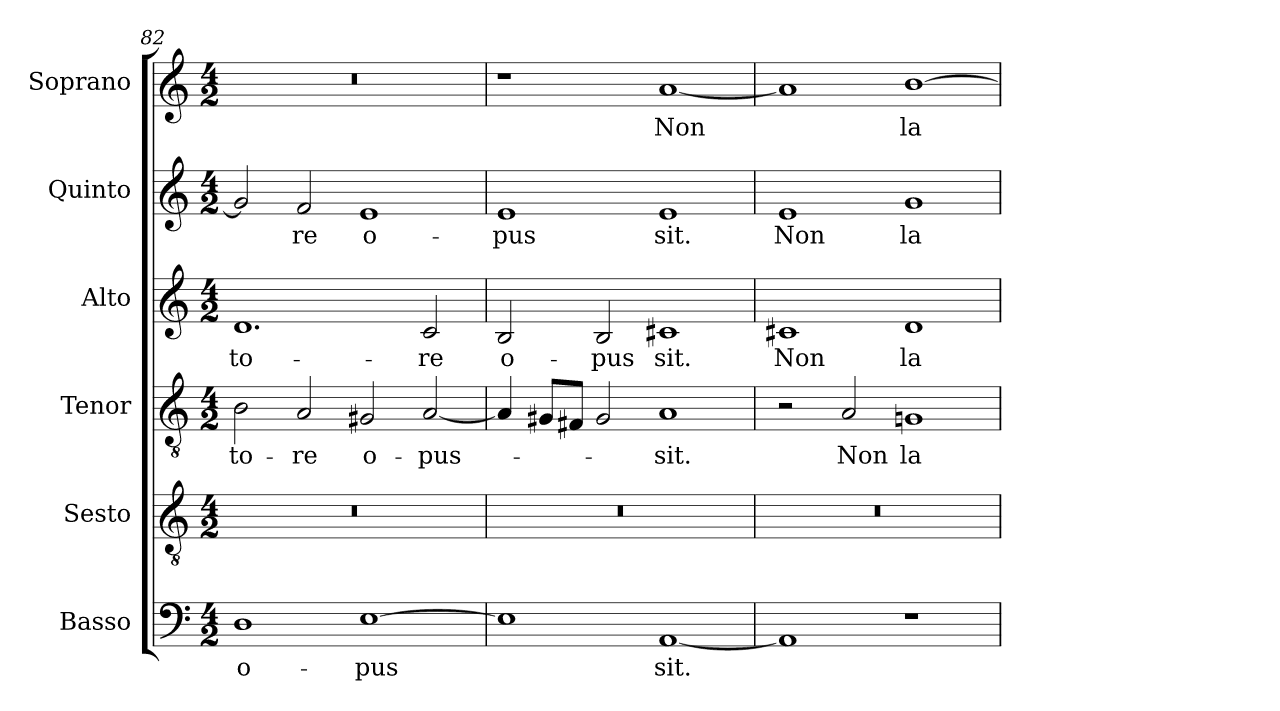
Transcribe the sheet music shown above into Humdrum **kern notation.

**kern	**text	**kern	**kern	**text	**kern	**text	**kern	**text	**kern	**text
*part6	*part6	*part5	*part4	*part4	*part3	*part3	*part2	*part2	*part1	*part1
*staff6	*staff6	*staff5	*staff4	*staff4	*staff3	*staff3	*staff2	*staff2	*staff1	*staff1
*I"Basso	*	*I"Sesto	*I"Tenor	*	*I"Alto	*	*I"Quinto	*	*I"Soprano	*
*I'B.	*	*I'Ss.	*I'T.	*	*I'A.	*	*I'Q.	*	*I'S.	*
*clefF4	*	*clefGv2	*clefGv2	*	*clefG2	*	*clefG2	*	*clefG2	*
*	*	*ITrd7c12	*ITrd7c12	*	*	*	*	*	*	*
*k[]	*	*k[]	*k[]	*	*k[]	*	*k[]	*	*k[]	*
*C:	*	*C:	*C:	*	*C:	*	*C:	*	*C:	*
*M4/2	*	*M4/2	*M4/2	*	*M4/2	*	*M4/2	*	*M4/2	*
=82	=82	=82	=82	=82	=82	=82	=82	=82	=82	=82
!	!LO:LY:b:color=#000000	!LO:N:vis=1	!	!	!	!	!	!	!	!
!	!	!	!	!LO:LY:b:color=#000000	!	!	!	!	!	!
!	!	!	!	!	!	!LO:LY:b:color=#000000	!	!	!LO:N:vis=1	!
1Di	o-	0r	2BBi\	-to-	1.di	-to-	2gi/]	.	0r	.
!	!	!	!	!LO:LY:b:color=#000000	!	!	!	!	!	!
!	!	!	!	!	!	!	!	!LO:LY:b:color=#000000	!	!
.	.	.	2AAi/	-re	.	.	2fi/	-re	.	.
!	!LO:LY:b:color=#000000	!	!	!	!	!	!	!	!	!
!	!	!	!	!LO:LY:b:color=#000000	!	!	!	!	!	!
!	!	!	!	!	!	!	!	!LO:LY:b:color=#000000	!	!
[1Ei	-pus	.	2GG#Xi/	o-	.	.	1ei	o-	.	.
!	!	!	!	!LO:LY:b:color=#000000	!	!	!	!	!	!
!	!	!	!	!	!	!LO:LY:b:color=#000000	!	!	!	!
.	.	.	[2AAi/	-pus-	2ci/	-re	.	.	.	.
=83	=83	=83	=83	=83	=83	=83	=83	=83	=83	=83
!	!	!LO:N:vis=1	!	!	!	!	!	!	!	!
!	!	!	!	!	!	!LO:LY:b:color=#000000	!	!	!	!
!	!	!	!	!	!	!	!	!LO:LY:b:color=#000000	!	!
1Ei]	.	0r	4AAi/]	.	2Bi/	o-	1ei	-pus	1r	.
.	.	.	8GG#Xi/L	.	.	.	.	.	.	.
.	.	.	8FF#Xi/J	.	.	.	.	.	.	.
!	!	!	!	!	!	!LO:LY:b:color=#000000	!	!	!	!
.	.	.	2GG#i/	.	2Bi/	-pus	.	.	.	.
!	!LO:LY:b:color=#000000	!	!	!	!	!	!	!	!	!
!	!	!	!	!LO:LY:b:color=#000000	!	!	!	!	!	!
!	!	!	!	!	!	!LO:LY:b:color=#000000	!	!	!	!
!	!	!	!	!	!	!	!	!LO:LY:b:color=#000000	!	!
!	!	!	!	!	!	!	!	!	!	!LO:LY:b:color=#000000
[1AAi	sit.	.	1AAi	-sit.	1c#Xi	sit.	1ei	sit.	[1ai	Non
=84	=84	=84	=84	=84	=84	=84	=84	=84	=84	=84
!	!	!LO:N:vis=1	!	!	!	!	!	!	!	!
!	!	!	!	!	!	!LO:LY:b:color=#000000	!	!	!	!
!	!	!	!	!	!	!	!	!LO:LY:b:color=#000000	!	!
1AAi]	.	0r	2r	.	1c#Xi	Non	1ei	Non	1ai]	.
!	!	!	!	!LO:LY:b:color=#000000	!	!	!	!	!	!
.	.	.	2AAi/	Non	.	.	.	.	.	.
!	!	!	!	!LO:LY:b:color=#000000	!	!	!	!	!	!
!	!	!	!	!	!	!LO:LY:b:color=#000000	!	!	!	!
!	!	!	!	!	!	!	!	!LO:LY:b:color=#000000	!	!
!	!	!	!	!	!	!	!	!	!	!LO:LY:b:color=#000000
1r	.	.	1GGni	la-	1di	la-	1gi	la-	[1bi	la-
=	=	=	=	=	=	=	=	=	=	=
*-	*-	*-	*-	*-	*-	*-	*-	*-	*-	*-
